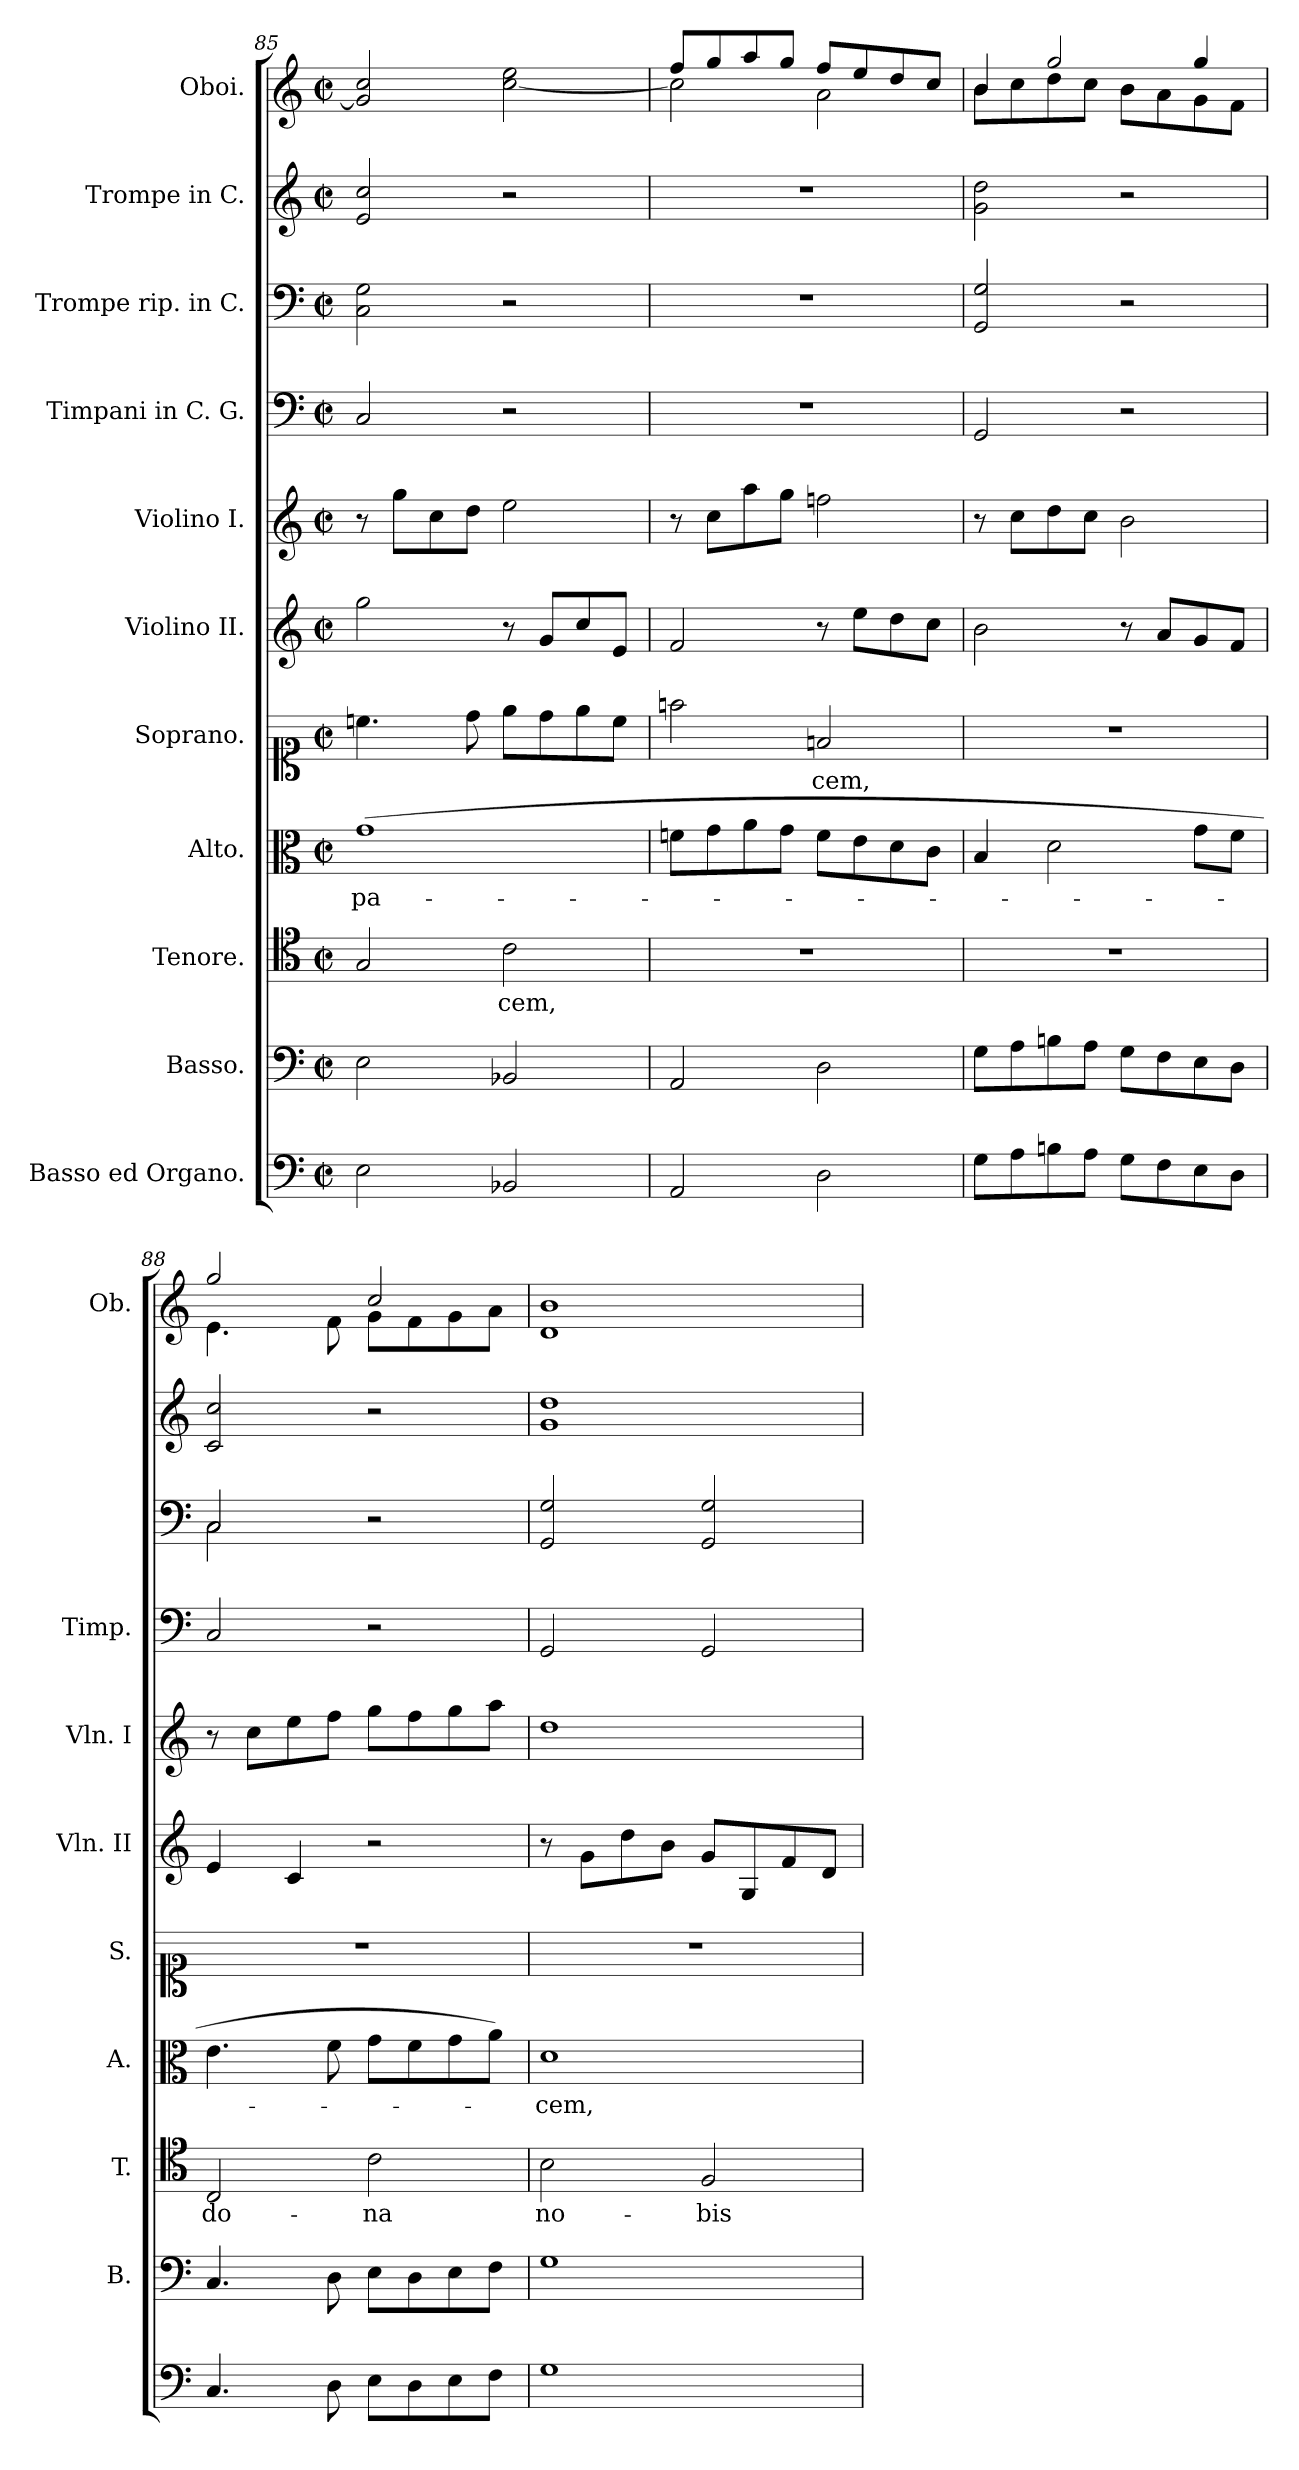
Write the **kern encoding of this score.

**kern	**kern	**kern	**text	**kern	**text	**kern	**text	**kern	**kern	**kern	**kern	**kern	**kern
*part11	*part10	*part9	*part9	*part8	*part8	*part7	*part7	*part6	*part5	*part4	*part3	*part2	*part1
*staff11	*staff10	*staff9	*staff9	*staff8	*staff8	*staff7	*staff7	*staff6	*staff5	*staff4	*staff3	*staff2	*staff1
*I"Basso ed  Organo.	*I"Basso.	*I"Tenore.	*	*I"Alto.	*	*I"Soprano.	*	*I"Violino II.	*I"Violino I.	*I"Timpani in C. G.	*I"Trompe rip. in C.	*I"Trompe in C.	*I"Oboi.
*	*I'B.	*I'T.	*	*I'A.	*	*I'S.	*	*I'Vln. II	*I'Vln. I	*I'Timp.	*	*	*I'Ob.
*clefF4	*clefF4	*clefC4	*	*clefC3	*	*clefC1	*	*clefG2	*clefG2	*clefF4	*clefF4	*clefG2	*clefG2
*k[]	*k[]	*k[]	*	*k[]	*	*k[]	*	*k[]	*k[]	*k[]	*k[]	*k[]	*k[]
*M2/2	*M2/2	*M2/2	*	*M2/2	*	*M2/2	*	*M2/2	*M2/2	*M2/2	*M2/2	*M2/2	*M2/2
*met(c|)	*met(c|)	*met(c|)	*	*met(c|)	*	*met(c|)	*	*met(c|)	*met(c|)	*met(c|)	*met(c|)	*met(c|)	*met(c|)
=85	=85	=85	=85	=85	=85	=85	=85	=85	=85	=85	=85	=85	=85
!	!	!	!	!	!LO:LY:b	!	!	!	!	!	!	!	!
2E\	2E\	2G/	.	(>1g	pa-	4.ccn\	.	2gg\	8r	2C/	2C\ 2G\	2e/ 2cc/	2g/] 2cc/
.	.	.	.	.	.	.	.	.	8gg\L	.	.	.	.
.	.	.	.	.	.	.	.	.	8cc\	.	.	.	.
.	.	.	.	.	.	8dd\	.	.	8dd\J	.	.	.	.
!	!	!	!LO:LY:b	!	!	!	!	!	!	!	!	!	!
2BB-X/	2BB-X/	2c\	cem,	.	.	8ee\L	.	8r	2ee\	2r	2r	2r	[2cc\ 2ee\
.	.	.	.	.	.	8dd\	.	8g/L	.	.	.	.	.
.	.	.	.	.	.	8ee\	.	8cc/	.	.	.	.	.
.	.	.	.	.	.	8cc\J	.	8e/J	.	.	.	.	.
=86	=86	=86	=86	=86	=86	=86	=86	=86	=86	=86	=86	=86	=86
*	*	*	*	*	*	*	*	*	*	*	*	*	*^
2AA/	2AA/	1r	.	8fn\L	.	2ffn\	.	2f/	8r	1r	1r	1r	8ff/L	2cc\]
.	.	.	.	8g\	.	.	.	.	8cc\L	.	.	.	8gg/	.
.	.	.	.	8a\	.	.	.	.	8aa\	.	.	.	8aa/	.
.	.	.	.	8g\J	.	.	.	.	8gg\J	.	.	.	8gg/J	.
!	!	!	!	!	!	!	!LO:LY:b	!	!	!	!	!	!	!
2D\	2D\	.	.	8f\L	.	2fn/	cem,	8r	2ffn\	.	.	.	8ff/L	2a\
.	.	.	.	8e\	.	.	.	8ee\L	.	.	.	.	8ee/	.
.	.	.	.	8d\	.	.	.	8dd\	.	.	.	.	8dd/	.
.	.	.	.	8c\J	.	.	.	8cc\J	.	.	.	.	8cc/J	.
=87	=87	=87	=87	=87	=87	=87	=87	=87	=87	=87	=87	=87	=87	=87
8G\L	8G\L	1r	.	4B/	.	1r	.	2b\	8r	2GG/	2GG/ 2G/	2g\ 2dd\	4b/	8b\L
8A\	8A\	.	.	.	.	.	.	.	8cc\L	.	.	.	.	8cc\
8Bn\	8Bn\	.	.	2d\	.	.	.	.	8dd\	.	.	.	2gg/	8dd\
8A\J	8A\J	.	.	.	.	.	.	.	8cc\J	.	.	.	.	8cc\J
8G\L	8G\L	.	.	.	.	.	.	8r	2b\	2r	2r	2r	.	8b\L
8F\	8F\	.	.	.	.	.	.	8a/L	.	.	.	.	.	8a\
8E\	8E\	.	.	8g\L	.	.	.	8g/	.	.	.	.	4gg/	8g\
8D\J	8D\J	.	.	8f\J	.	.	.	8f/J	.	.	.	.	.	8f\J
!!LO:LB:g=z	!!
=88	=88	=88	=88	=88	=88	=88	=88	=88	=88	=88	=88	=88	=88	=88
!	!	!	!LO:LY:b	!	!	!	!	!	!	!	!	!	!	!
*	*	*	*	*	*	*	*	*	*	*	*^	*	*	*
4.C/	4.C/	2C/	do-	4.e\	.	1r	.	4e/	8r	2C/	2C/	2C\	2c/ 2cc/	2gg/	4.e\
.	.	.	.	.	.	.	.	.	8cc\L	.	.	.	.	.	.
.	.	.	.	.	.	.	.	4c/	8ee\	.	.	.	.	.	.
8D\	8D\	.	.	8f\	.	.	.	.	8ff\J	.	.	.	.	.	8f\
!	!	!	!LO:LY:b	!	!	!	!	!	!	!	!	!	!	!	!
8E\L	8E\L	2c\	-na	8g\L	.	.	.	2r	8gg\L	2r	2r	2ryy	2r	2cc/	8g\L
8D\	8D\	.	.	8f\	.	.	.	.	8ff\	.	.	.	.	.	8f\
8E\	8E\	.	.	8g\	.	.	.	.	8gg\	.	.	.	.	.	8g\
8F\J	8F\J	.	.	8a\J)	.	.	.	.	8aa\J	.	.	.	.	.	8a\J
*	*	*	*	*	*	*	*	*	*	*	*v	*v	*	*	*
=89	=89	=89	=89	=89	=89	=89	=89	=89	=89	=89	=89	=89	=89	=89
!	!	!	!LO:LY:b	!	!LO:LY:b	!	!	!	!	!	!	!	!	!
*	*	*	*	*	*	*	*	*	*	*	*	*	*v	*v
1G	1G	2B\	no-	1d	cem,	1r	.	8r	1dd	2GG/	2GG/ 2G/	1g 1dd	1d 1b
.	.	.	.	.	.	.	.	8g\L	.	.	.	.	.
.	.	.	.	.	.	.	.	8dd\	.	.	.	.	.
.	.	.	.	.	.	.	.	8b\J	.	.	.	.	.
!	!	!	!LO:LY:b	!	!	!	!	!	!	!	!	!	!
.	.	2F/	-bis	.	.	.	.	8g/L	.	2GG/	2GG/ 2G/	.	.
.	.	.	.	.	.	.	.	8G/	.	.	.	.	.
.	.	.	.	.	.	.	.	8f/	.	.	.	.	.
.	.	.	.	.	.	.	.	8d/J	.	.	.	.	.
=	=	=	=	=	=	=	=	=	=	=	=	=	=
*-	*-	*-	*-	*-	*-	*-	*-	*-	*-	*-	*-	*-	*-
